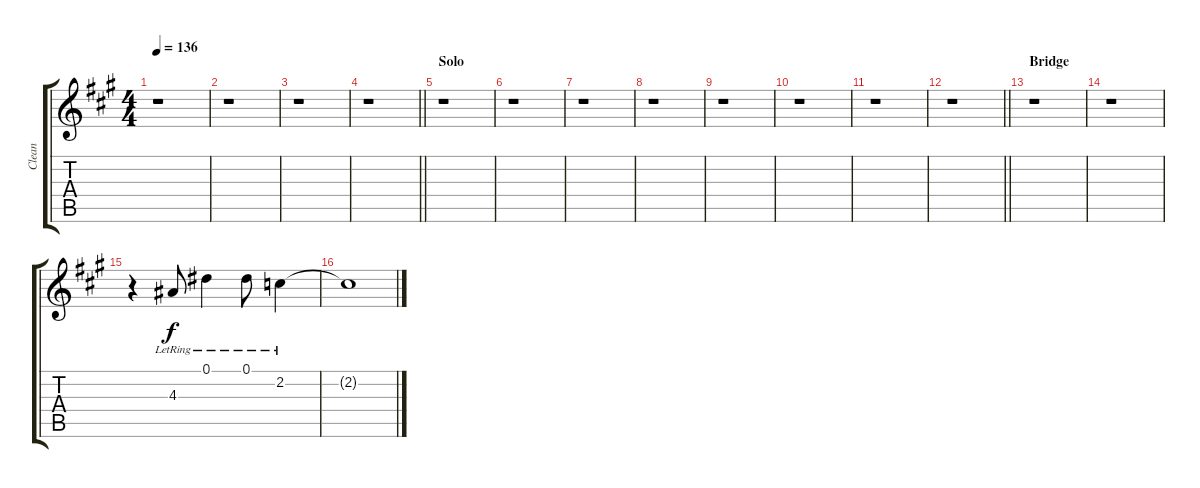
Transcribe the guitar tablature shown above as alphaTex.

\track ("Clean" "Clean") {instrument electricguitarclean}
\staff {score tabs}
\tuning (Eb4 Bb3 Gb3 Db3 Ab2 Eb2) {hide}
\ts (4 4)
\tempo 136
\clef g2
\ks a
r.1{dy f} |
r.1 |
r.1 |
\barLineRight lightlight
r.1 |
\section ("" "Solo")
r.1 |
r.1 |
r.1 |
r.1 |
r.1 |
r.1 |
r.1 |
\barLineRight lightlight
r.1 |
\section ("" "Bridge")
r.1 |
r.1 |
r.4 4.3{lr}.8 0.1{lr}.4 0.1{lr}.8 2.2{lr}.4 |
2.2{t}.1
